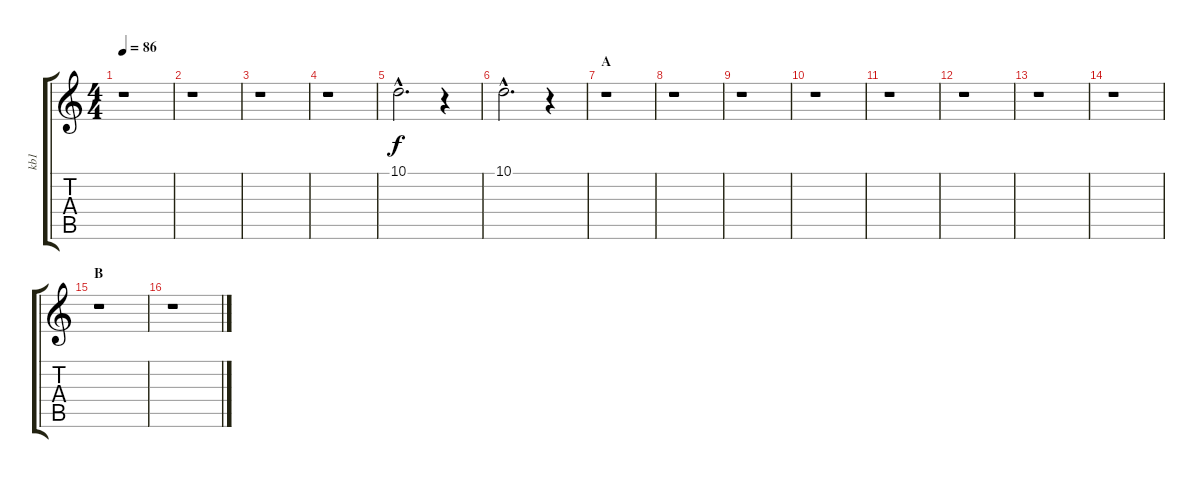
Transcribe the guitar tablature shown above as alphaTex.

\track ("kb1" "kb1") {instrument choiraahs}
\staff {score tabs}
\tuning (E4 B3 G3 D3 A2 E2) {hide}
\ts (4 4)
\tempo 86
\clef g2
\ks c
r.1{dy f} |
r.1 |
r.1 |
r.1 |
10.1{hac}.2{d} r.4 |
10.1{hac}.2{d} r.4 |
\section ("" "A")
r.1 |
r.1 |
r.1 |
r.1 |
r.1 |
r.1 |
r.1 |
r.1 |
\section ("" "B")
r.1 |
r.1
